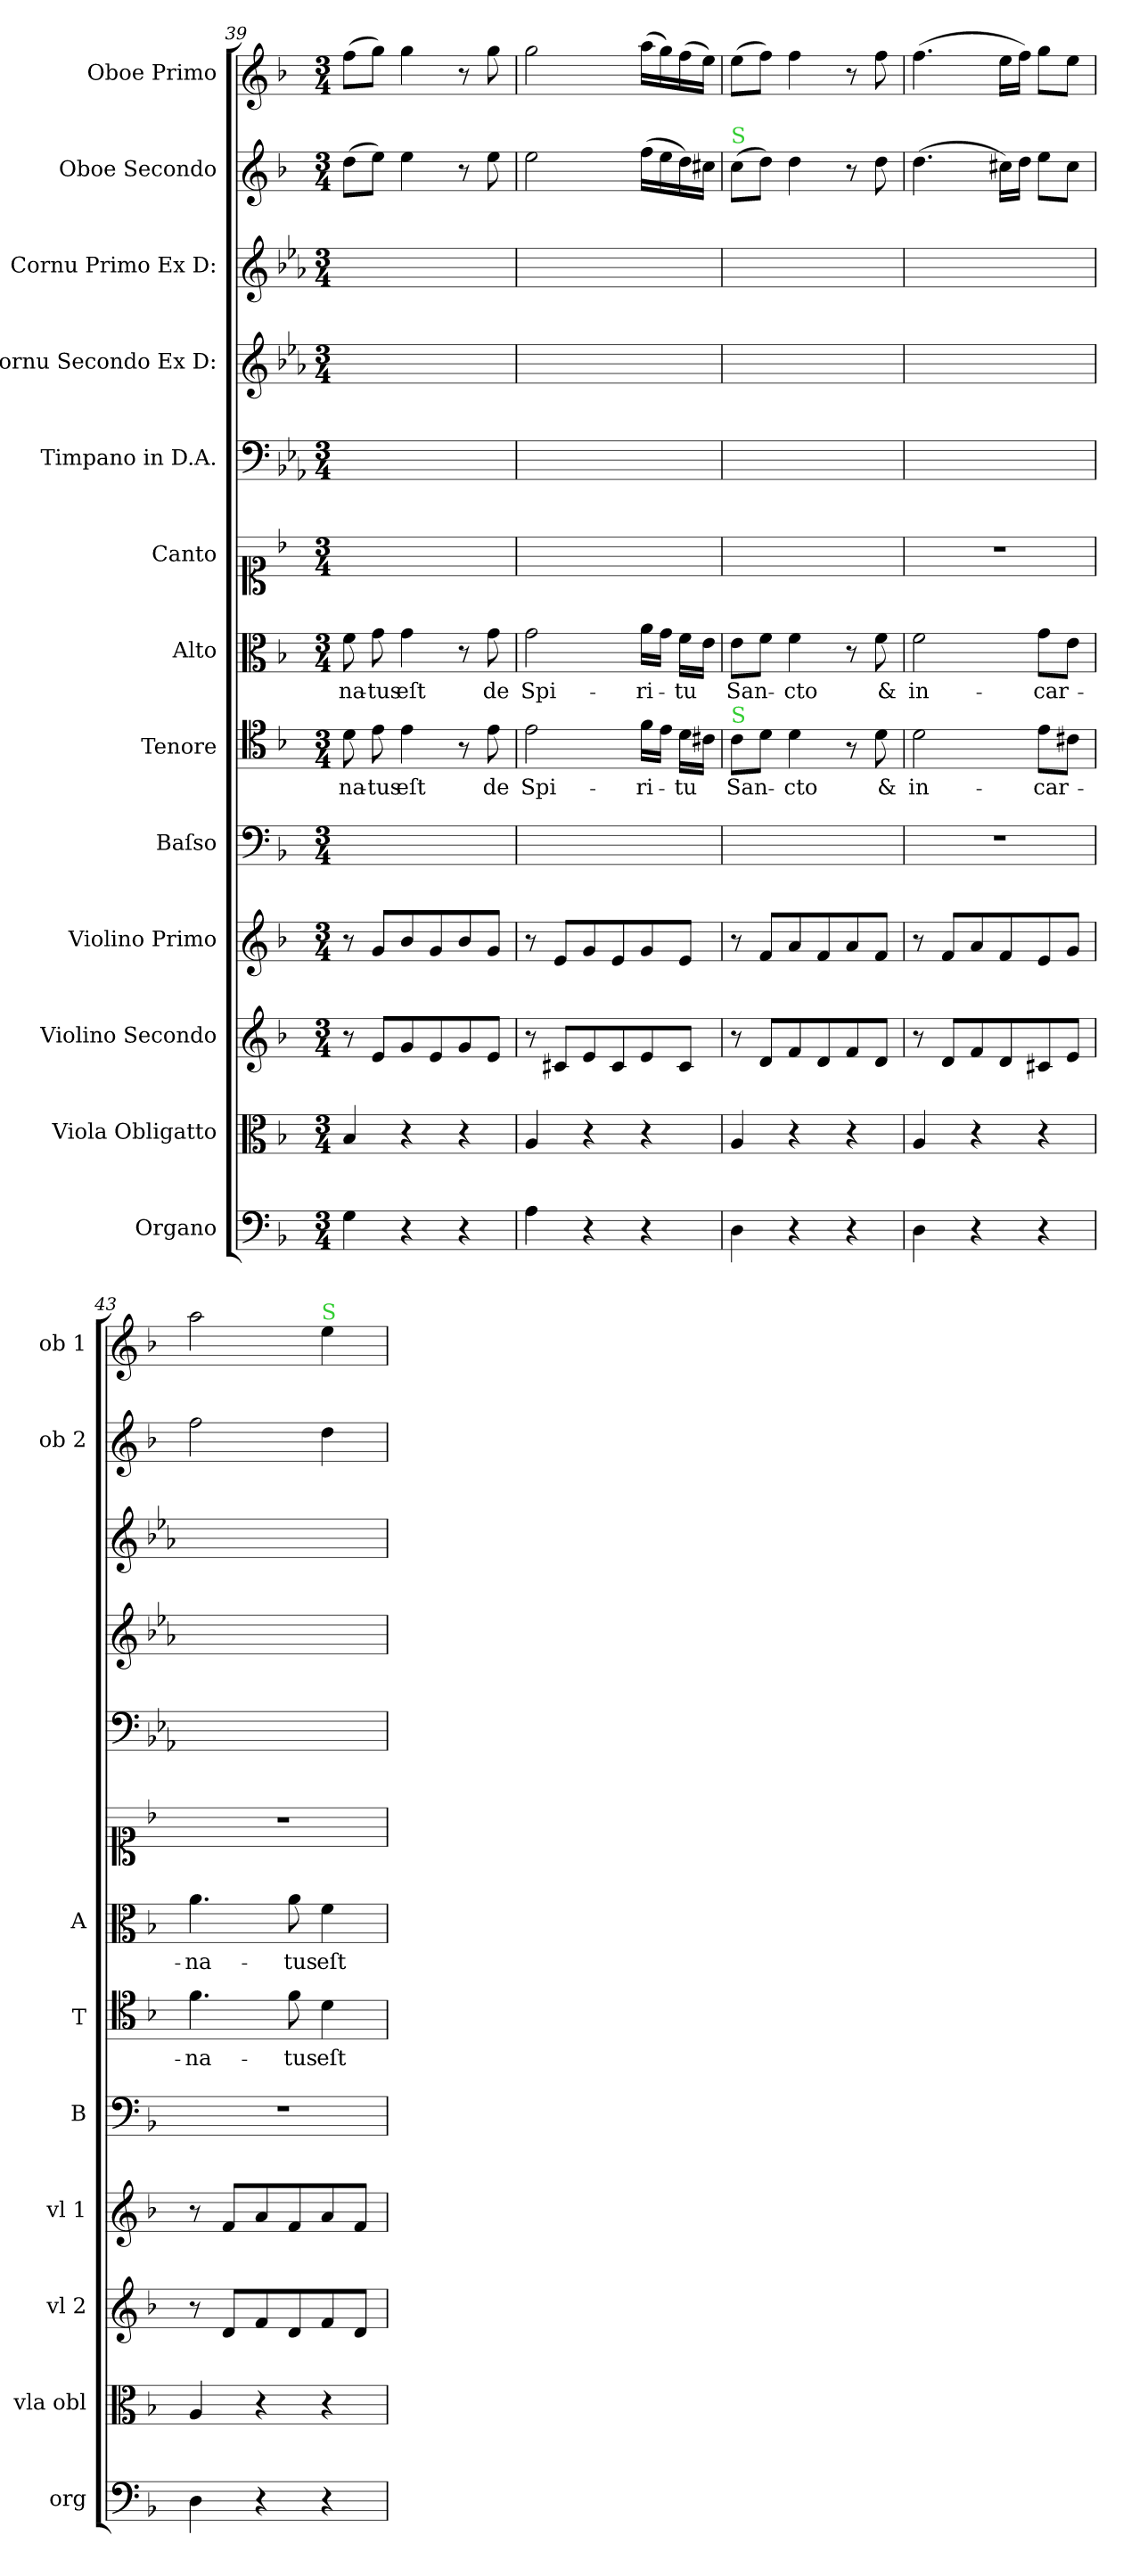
**kern	**kern	**kern	**kern	**kern	**kern	**text	**kern	**text	**kern	**kern	**kern	**kern	**kern	**kern
*part13	*part12	*part11	*part10	*part9	*part8	*part8	*part7	*part7	*part6	*part5	*part4	*part3	*part2	*part1
*staff13	*staff12	*staff11	*staff10	*staff9	*staff8	*staff8	*staff7	*staff7	*staff6	*staff5	*staff4	*staff3	*staff2	*staff1
*I"Organo	*I"Viola Obligatto	*I"Violino Secondo	*I"Violino Primo	*I"Baſso	*I"Tenore	*	*I"Alto	*	*I"Canto	*I"Timpano in D.A.	*I"Cornu Secondo Ex D:	*I"Cornu Primo Ex D:	*I"Oboe Secondo	*I"Oboe Primo
*I'org	*I'vla obl	*I'vl 2	*I'vl 1	*I'B	*I'T	*	*I'A	*	*	*	*	*	*I'ob 2	*I'ob 1
*clefF4	*clefC3	*clefG2	*clefG2	*clefF4	*clefC4	*	*clefC3	*	*clefC1	*clefF4	*clefG2	*clefG2	*clefG2	*clefG2
*	*	*	*	*	*	*	*	*	*	*ITrd-1c-2	*ITrd-1c-2	*ITrd-1c-2	*	*
*k[b-]	*k[b-]	*k[b-]	*k[b-]	*k[b-]	*k[b-]	*	*k[b-]	*	*k[b-]	*k[b-]	*k[b-]	*k[b-]	*k[b-]	*k[b-]
*M3/4	*M3/4	*M3/4	*M3/4	*M3/4	*M3/4	*	*M3/4	*	*M3/4	*M3/4	*M3/4	*M3/4	*M3/4	*M3/4
=39	=39	=39	=39	=39	=39	=39	=39	=39	=39	=39	=39	=39	=39	=39
4G\	4B-/	8r	8r	2.ryy	8d\	-na-	8f\	-na-	2.ryy	2.ryy	2.ryy	2.ryy	(8dd\L	(8ff\L
.	.	8e/L	8g/L	.	8e\	-tus	8g\	-tus	.	.	.	.	8ee\J)	8gg\J)
4r	4r	8g/	8b-/	.	4e\	eſt	4g\	eſt	.	.	.	.	4ee\	4gg\
.	.	8e/	8g/	.	.	.	.	.	.	.	.	.	.	.
4r	4r	8g/	8b-/	.	8r	.	8r	.	.	.	.	.	8r	8r
.	.	8e/J	8g/J	.	8e\	de	8g\	de	.	.	.	.	8ee\	8gg\
=40	=40	=40	=40	=40	=40	=40	=40	=40	=40	=40	=40	=40	=40	=40
4A\	4A/	8r	8r	2.ryy	2e\	Spi-	2g\	Spi-	2.ryy	2.ryy	2.ryy	2.ryy	2ee\	2gg\
.	.	8c#X/L	8e/L	.	.	.	.	.	.	.	.	.	.	.
4r	4r	8e/	8g/	.	.	.	.	.	.	.	.	.	.	.
.	.	8c#/	8e/	.	.	.	.	.	.	.	.	.	.	.
4r	4r	8e/	8g/	.	16f\LL	-ri-	16a\LL	-ri-	.	.	.	.	(16ff\LL	(16aa\LL
.	.	.	.	.	16e\JJ	.	16g\JJ	.	.	.	.	.	16ee\	16gg\)
.	.	8c#/J	8e/J	.	16d\LL	-tu	16f\LL	-tu	.	.	.	.	16dd\)	(16ff\
.	.	.	.	.	16c#X\JJ	.	16e\JJ	.	.	.	.	.	16cc#X\JJ	16ee\JJ)
=41	=41	=41	=41	=41	=41	=41	=41	=41	=41	=41	=41	=41	=41	=41
!	!	!	!	!	!	!	!	!	!	!	!	!	!LO:TX:a:color=limegreen:t=S	!
!	!	!	!	!	!LO:TX:a:color=limegreen:t=S	!	!	!	!	!	!	!	!	!
4D\	4A/	8r	8r	2.ryy	8c\L	San-	8e\L	San-	2.ryy	2.ryy	2.ryy	2.ryy	(8cc\L	(8ee\L
.	.	8d/L	8f/L	.	8d\J	.	8f\J	.	.	.	.	.	8dd\J)	8ff\J)
4r	4r	8f/	8a/	.	4d\	-cto	4f\	cto	.	.	.	.	4dd\	4ff\
.	.	8d/	8f/	.	.	.	.	.	.	.	.	.	.	.
4r	4r	8f/	8a/	.	8r	.	8r	.	.	.	.	.	8r	8r
.	.	8d/J	8f/J	.	8d\	&	8f\	&	.	.	.	.	8dd\	8ff\
=42	=42	=42	=42	=42	=42	=42	=42	=42	=42	=42	=42	=42	=42	=42
4D\	4A/	8r	8r	2.r	2d\	in-	2f\	in-	2.r	2.ryy	2.ryy	2.ryy	(4.dd\	(4.ff\
.	.	8d/L	8f/L	.	.	.	.	.	.	.	.	.	.	.
4r	4r	8f/	8a/	.	.	.	.	.	.	.	.	.	.	.
.	.	8d/	8f/	.	.	.	.	.	.	.	.	.	16cc#X\LL)	16ee\LL
.	.	.	.	.	.	.	.	.	.	.	.	.	16dd\JJ	16ff\JJ)
4r	4r	8c#X/	8e/	.	8e\L	-car-	8g\L	-car-	.	.	.	.	8ee\L	8gg\L
.	.	8e/J	8g/J	.	8c#X\J	.	8e\J	.	.	.	.	.	8cc#\J	8ee\J
=43	=43	=43	=43	=43	=43	=43	=43	=43	=43	=43	=43	=43	=43	=43
4D\	4A/	8r	8r	2.r	4.f\	-na-	4.a\	-na-	2.r	2.ryy	2.ryy	2.ryy	2ff\	2aa\
.	.	8d/L	8f/L	.	.	.	.	.	.	.	.	.	.	.
4r	4r	8f/	8a/	.	.	.	.	.	.	.	.	.	.	.
.	.	8d/	8f/	.	8f\	-tus	8a\	-tus	.	.	.	.	.	.
!	!	!	!	!	!	!	!	!	!	!	!	!	!	!LO:TX:a:color=limegreen:t=S
4r	4r	8f/	8a/	.	4d\	eſt	4f\	eſt	.	.	.	.	4dd\	4ee\
.	.	8d/J	8f/J	.	.	.	.	.	.	.	.	.	.	.
=	=	=	=	=	=	=	=	=	=	=	=	=	=	=
*-	*-	*-	*-	*-	*-	*-	*-	*-	*-	*-	*-	*-	*-	*-
